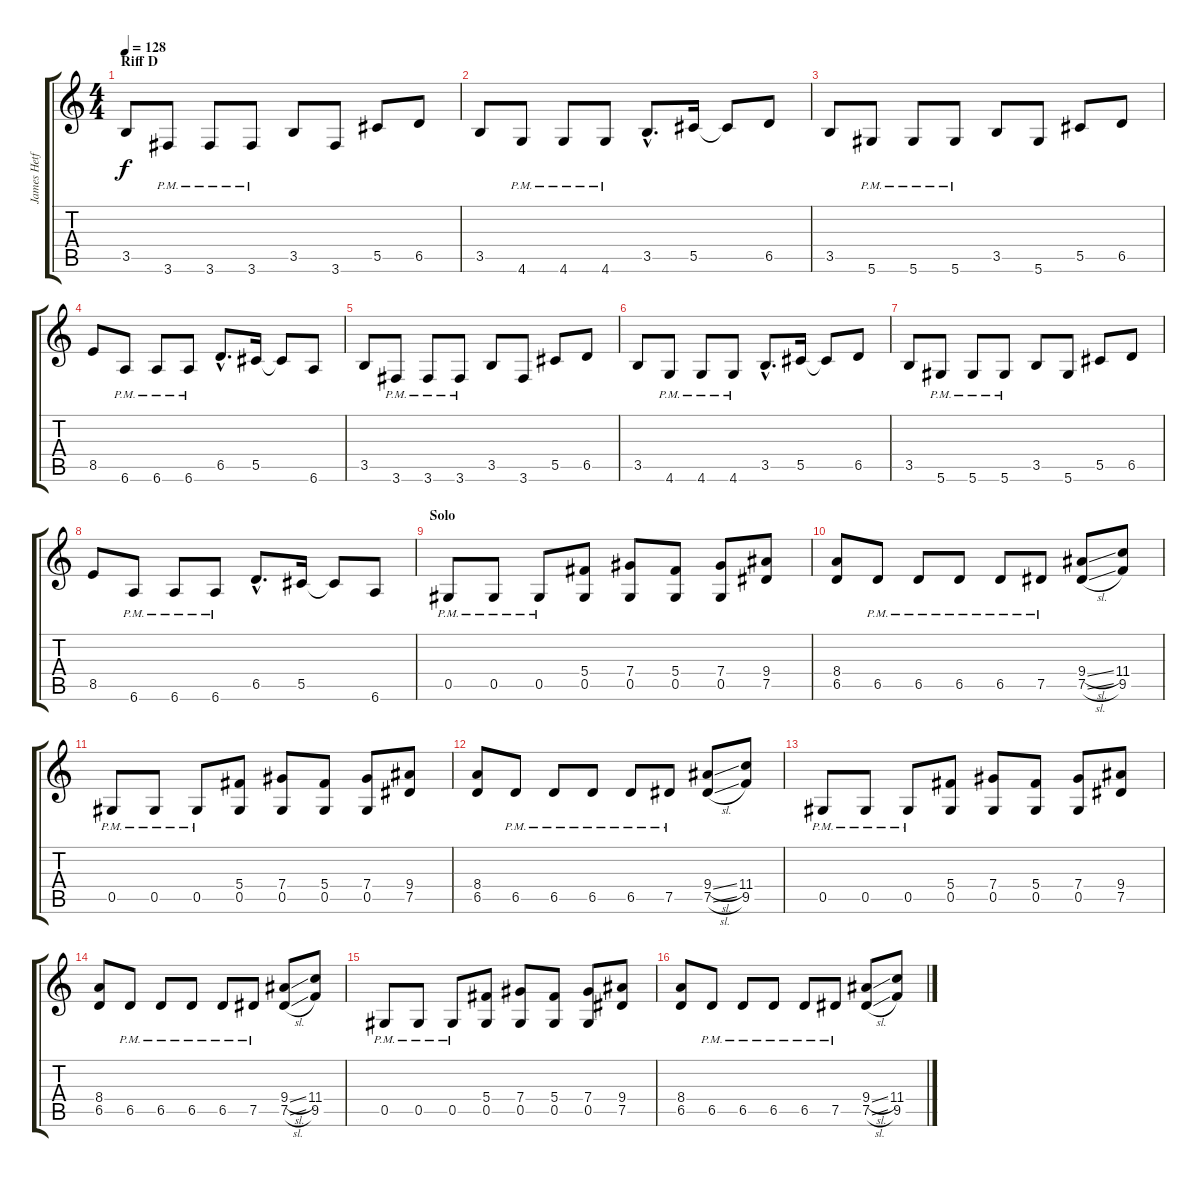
\track ("James Hetfield (Guitar)" "James Hetf") {instrument electricguitarclean}
\staff {score tabs}
\tuning (Eb4 Bb3 Gb3 Db3 Ab2 Eb2) {hide}
\ts (4 4)
\section ("" "Riff D")
\tempo 128
\clef g2
\ks c
3.5.8{dy f} 3.6{pm}.8 3.6{pm}.8 3.6{pm}.8 3.5.8 3.6.8 5.5.8 6.5.8 |
3.5.8 4.6{pm}.8 4.6{pm}.8 4.6{pm}.8 3.5{hac}.8{d} 5.5.16 5.5{t}.8 6.5.8 |
3.5.8 5.6{pm}.8 5.6{pm}.8 5.6{pm}.8 3.5.8 5.6.8 5.5.8 6.5.8 |
8.5.8 6.6{pm}.8 6.6{pm}.8 6.6{pm}.8 6.5{hac}.8{d} 5.5.16 5.5{t}.8 6.6.8 |
3.5.8 3.6{pm}.8 3.6{pm}.8 3.6{pm}.8 3.5.8 3.6.8 5.5.8 6.5.8 |
3.5.8 4.6{pm}.8 4.6{pm}.8 4.6{pm}.8 3.5{hac}.8{d} 5.5.16 5.5{t}.8 6.5.8 |
3.5.8 5.6{pm}.8 5.6{pm}.8 5.6{pm}.8 3.5.8 5.6.8 5.5.8 6.5.8 |
8.5.8 6.6{pm}.8 6.6{pm}.8 6.6{pm}.8 6.5{hac}.8{d} 5.5.16 5.5{t}.8 6.6.8 |
\section ("" "Solo")
0.5{pm}.8 0.5{pm}.8 0.5{pm}.8 (5.4 0.5).8 (7.4 0.5).8 (5.4 0.5).8 (7.4 0.5).8 (9.4 7.5).8 |
(8.4 6.5).8 6.5{pm}.8 6.5{pm}.8 6.5{pm}.8 6.5{pm}.8 7.5{pm}.8 (9.4{sl} 7.5{sl}).8 (11.4 9.5).8 |
0.5{pm}.8 0.5{pm}.8 0.5{pm}.8 (5.4 0.5).8 (7.4 0.5).8 (5.4 0.5).8 (7.4 0.5).8 (9.4 7.5).8 |
(8.4 6.5).8 6.5{pm}.8 6.5{pm}.8 6.5{pm}.8 6.5{pm}.8 7.5{pm}.8 (9.4{sl} 7.5{sl}).8 (11.4 9.5).8 |
0.5{pm}.8 0.5{pm}.8 0.5{pm}.8 (5.4 0.5).8 (7.4 0.5).8 (5.4 0.5).8 (7.4 0.5).8 (9.4 7.5).8 |
(8.4 6.5).8 6.5{pm}.8 6.5{pm}.8 6.5{pm}.8 6.5{pm}.8 7.5{pm}.8 (9.4{sl} 7.5{sl}).8 (11.4 9.5).8 |
0.5{pm}.8 0.5{pm}.8 0.5{pm}.8 (5.4 0.5).8 (7.4 0.5).8 (5.4 0.5).8 (7.4 0.5).8 (9.4 7.5).8 |
(8.4 6.5).8 6.5{pm}.8 6.5{pm}.8 6.5{pm}.8 6.5{pm}.8 7.5{pm}.8 (9.4{sl} 7.5{sl}).8 (11.4 9.5).8
